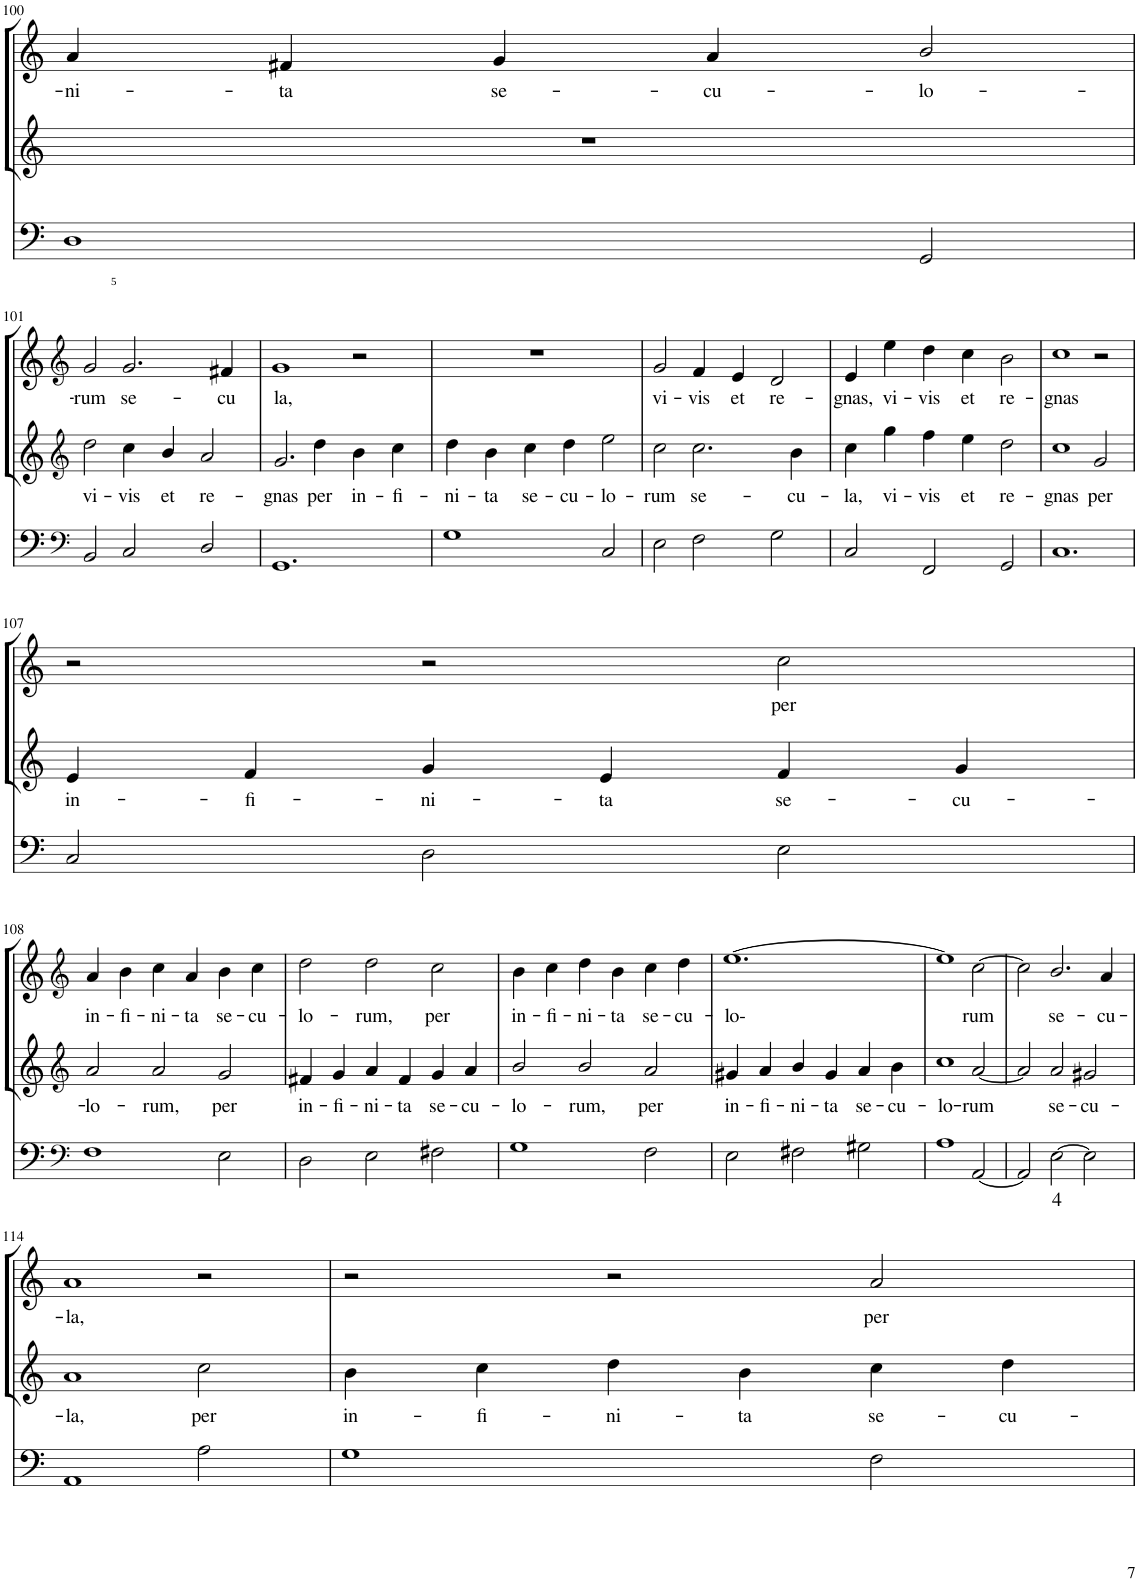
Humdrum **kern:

**kern	**text	**kern	**text	**kern	**text
*part3	*part3	*part2	*part2	*part1	*part1
*staff3	*staff3	*staff2	*staff2	*staff1	*staff1
*I"Continuo	*	*I"Soprano II	*	*I"Soprano I	*
!!LO:PB:g=z
*clefF4	*	*clefG2	*	*clefG2	*
*k[]	*	*k[]	*	*k[]	*
*M3/2	*	*M3/2	*	*M3/2	*
=100	=100	=100	=100	=100	=100
!	!	!	!	!	!LO:LY:b
1D	.	1.r	.	4a/	ni-
!	!	!	!	!	!LO:LY:b
.	.	.	.	4f#X/	ta
!	!	!	!	!	!LO:LY:b
.	.	.	.	4g/	se-
!	!	!	!	!	!LO:LY:b
.	.	.	.	4a/	cu-
!	!	!	!	!	!LO:LY:b
2GG/	.	.	.	2b/	lo-
!!LO:LB:g=z
=101	=101	=101	=101	=101	=101
*clefF4	*	*clefG2	*	*clefG2	*
!	!	!	!LO:LY:b	!	!LO:LY:b
2BB/	.	2dd\	vi-	2g/	rum
!	!	!	!	!LO:TX:a:t=5	!
!	!	!	!LO:LY:b	!	!LO:LY:b
2C/	.	4cc\	vis	2.g/	se-
!	!	!	!LO:LY:b	!	!
.	.	4b/	et	.	.
!	!	!	!LO:LY:b	!	!
2D/	.	2a/	re-	.	.
!	!	!	!	!	!LO:LY:b
.	.	.	.	4f#X/	cu
=102	=102	=102	=102	=102	=102
!	!	!	!LO:LY:b	!	!LO:LY:b
1.GG	.	2.g/	gnas	1g	la,
!	!	!	!LO:LY:b	!	!
.	.	4dd\	per	.	.
!	!	!	!LO:LY:b	!	!
.	.	4b\	in-	2r	.
!	!	!	!LO:LY:b	!	!
.	.	4cc\	fi-	.	.
=103	=103	=103	=103	=103	=103
!	!	!	!LO:LY:b	!	!
1G	.	4dd\	ni-	1.r	.
!	!	!	!LO:LY:b	!	!
.	.	4b\	ta	.	.
!	!	!	!LO:LY:b	!	!
.	.	4cc\	se-	.	.
!	!	!	!LO:LY:b	!	!
.	.	4dd\	cu-	.	.
!	!	!	!LO:LY:b	!	!
2C/	.	2ee\	lo-	.	.
=104	=104	=104	=104	=104	=104
!	!	!	!LO:LY:b	!	!LO:LY:b
2E\	.	2cc\	rum	2g/	vi-
!	!	!	!LO:LY:b	!	!LO:LY:b
2F\	.	2.cc\	se-	4f/	vis
!	!	!	!	!	!LO:LY:b
.	.	.	.	4e/	et
!	!	!	!	!	!LO:LY:b
2G\	.	.	.	2d/	re-
!	!	!	!LO:LY:b	!	!
.	.	4b\	cu-	.	.
=105	=105	=105	=105	=105	=105
!	!	!	!LO:LY:b	!	!LO:LY:b
2C/	.	4cc\	la,	4e/	gnas,
!	!	!	!LO:LY:b	!	!LO:LY:b
.	.	4gg\	vi-	4ee\	vi-
!	!	!	!LO:LY:b	!	!LO:LY:b
2FF/	.	4ff\	vis	4dd\	vis
!	!	!	!LO:LY:b	!	!LO:LY:b
.	.	4ee\	et	4cc\	et
!	!	!	!LO:LY:b	!	!LO:LY:b
2GG/	.	2dd\	re-	2b\	re-
=106	=106	=106	=106	=106	=106
!	!	!	!LO:LY:b	!	!LO:LY:b
1.C	.	1cc	gnas	1cc	gnas
!	!	!	!LO:LY:b	!	!
.	.	2g/	per	2r	.
!!LO:LB:g=z
=107	=107	=107	=107	=107	=107
!	!	!	!LO:LY:b	!	!
2C/	.	4e/	in-	2r	.
!	!	!	!LO:LY:b	!	!
.	.	4f/	fi-	.	.
!	!	!	!LO:LY:b	!	!
2D\	.	4g/	ni-	2r	.
!	!	!	!LO:LY:b	!	!
.	.	4e/	ta	.	.
!	!	!	!LO:LY:b	!	!LO:LY:b
2E\	.	4f/	se-	2cc\	per
!	!	!	!LO:LY:b	!	!
.	.	4g/	cu-	.	.
!!LO:LB:g=z
=108	=108	=108	=108	=108	=108
*clefF4	*	*clefG2	*	*clefG2	*
!	!	!	!LO:LY:b	!	!LO:LY:b
1F	.	2a/	lo-	4a/	in-
!	!	!	!	!	!LO:LY:b
.	.	.	.	4b\	fi-
!	!	!	!LO:LY:b	!	!LO:LY:b
.	.	2a/	rum,	4cc\	ni-
!	!	!	!	!	!LO:LY:b
.	.	.	.	4a/	ta
!	!	!	!LO:LY:b	!	!LO:LY:b
2E\	.	2g/	per	4b\	se-
!	!	!	!	!	!LO:LY:b
.	.	.	.	4cc\	cu-
=109	=109	=109	=109	=109	=109
!	!	!	!LO:LY:b	!	!LO:LY:b
2D\	.	4f#X/	in-	2dd\	lo-
!	!	!	!LO:LY:b	!	!
.	.	4g/	fi-	.	.
!	!	!	!LO:LY:b	!	!LO:LY:b
2E\	.	4a/	ni-	2dd\	rum,
!	!	!	!LO:LY:b	!	!
.	.	4f#/	ta	.	.
!	!	!	!LO:LY:b	!	!LO:LY:b
2F#X\	.	4g/	se-	2cc\	per
!	!	!	!LO:LY:b	!	!
.	.	4a/	cu-	.	.
=110	=110	=110	=110	=110	=110
!	!	!	!LO:LY:b	!	!LO:LY:b
1G	.	2b/	lo-	4b\	in-
!	!	!	!	!	!LO:LY:b
.	.	.	.	4cc\	fi-
!	!	!	!LO:LY:b	!	!LO:LY:b
.	.	2b/	rum,	4dd\	ni-
!	!	!	!	!	!LO:LY:b
.	.	.	.	4b\	ta
!	!	!	!LO:LY:b	!	!LO:LY:b
2F\	.	2a/	per	4cc\	se-
!	!	!	!	!	!LO:LY:b
.	.	.	.	4dd\	cu-
=111	=111	=111	=111	=111	=111
!	!	!	!LO:LY:b	!	!LO:LY:b
2E\	.	4g#X/	in-	[1.ee	lo-
!	!	!	!LO:LY:b	!	!
.	.	4a/	fi-	.	.
!	!	!	!LO:LY:b	!	!
2F#X\	.	4b/	ni-	.	.
!	!	!	!LO:LY:b	!	!
.	.	4g#/	ta	.	.
!	!	!	!LO:LY:b	!	!
2G#X\	.	4a/	se-	.	.
!	!	!	!LO:LY:b	!	!
.	.	4b\	cu-	.	.
=112	=112	=112	=112	=112	=112
!	!	!	!LO:LY:b	!	!
1A	.	1cc	lo-	1ee]	.
!	!	!	!LO:LY:b	!	!LO:LY:b
[2AA/	.	[2a/	rum	[2cc\	rum
=113	=113	=113	=113	=113	=113
2AA/]	.	2a/]	.	2cc\]	.
!	!LO:LY:b	!	!LO:LY:b	!	!LO:LY:b
[2E\	4	2a/	se-	2.b/	se-
!	!	!	!LO:LY:b	!	!
2E\]	.	2g#X/	cu-	.	.
!	!	!	!	!	!LO:LY:b
.	.	.	.	4a/	cu-
!!LO:LB:g=z
=114	=114	=114	=114	=114	=114
!	!	!	!LO:LY:b	!	!LO:LY:b
1AA	.	1a	la,	1a	la,
!	!	!	!LO:LY:b	!	!
2A\	.	2cc\	per	2r	.
=115	=115	=115	=115	=115	=115
!	!	!	!LO:LY:b	!	!
1G	.	4b\	in-	2r	.
!	!	!	!LO:LY:b	!	!
.	.	4cc\	fi-	.	.
!	!	!	!LO:LY:b	!	!
.	.	4dd\	ni-	2r	.
!	!	!	!LO:LY:b	!	!
.	.	4b\	ta	.	.
!	!	!	!LO:LY:b	!	!LO:LY:b
2F\	.	4cc\	se-	2a/	per
!	!	!	!LO:LY:b	!	!
.	.	4dd\	cu-	.	.
=	=	=	=	=	=
*-	*-	*-	*-	*-	*-
